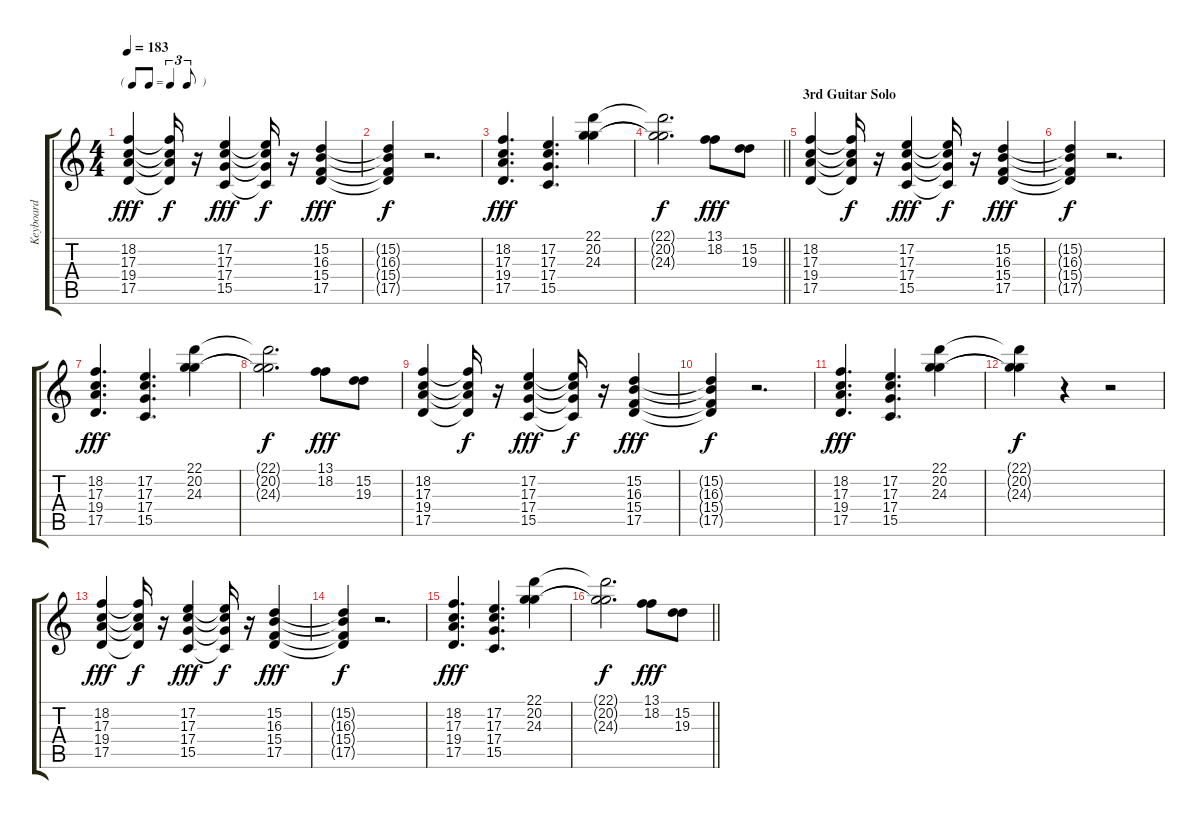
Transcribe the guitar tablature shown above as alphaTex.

\track ("Keyboard" "Keyboard") {instrument drawbarorgan}
\staff {score tabs}
\tuning (E4 B3 G3 D3 A2 E2) {hide}
\ts (4 4)
\tf triplet8th
\tempo 183
\clef g2
\ks c
(18.2 17.3 19.4 17.5).4{dy fff} (18.2{t} 17.3{t} 19.4{t} 17.5{t}).16{dy f} r.16 (17.2 17.3 17.4 15.5).4{dy fff} (17.2{t} 17.3{t} 17.4{t} 15.5{t}).16{dy f} r.16 (15.2 16.3 15.4 17.5).4{dy fff} |
(15.2{t} 16.3{t} 15.4{t} 17.5{t}).4{dy f} r.2{d} |
(18.2 17.3 19.4 17.5).4{d dy fff} (17.2 17.3 17.4 15.5).4{d} (22.1 20.2 24.3).4 |
\barLineRight lightlight
(22.1{t} 20.2{t} 24.3{t}).2{d dy f} (13.1 18.2).8{dy fff} (15.2 19.3).8 |
\section ("" "3rd Guitar Solo")
(18.2 17.3 19.4 17.5).4{volume 9} (18.2{t} 17.3{t} 19.4{t} 17.5{t}).16{dy f} r.16 (17.2 17.3 17.4 15.5).4{dy fff} (17.2{t} 17.3{t} 17.4{t} 15.5{t}).16{dy f} r.16 (15.2 16.3 15.4 17.5).4{dy fff} |
(15.2{t} 16.3{t} 15.4{t} 17.5{t}).4{dy f} r.2{d} |
(18.2 17.3 19.4 17.5).4{d dy fff} (17.2 17.3 17.4 15.5).4{d} (22.1 20.2 24.3).4 |
(22.1{t} 20.2{t} 24.3{t}).2{d dy f} (13.1 18.2).8{dy fff} (15.2 19.3).8 |
(18.2 17.3 19.4 17.5).4 (18.2{t} 17.3{t} 19.4{t} 17.5{t}).16{dy f} r.16 (17.2 17.3 17.4 15.5).4{dy fff} (17.2{t} 17.3{t} 17.4{t} 15.5{t}).16{dy f} r.16 (15.2 16.3 15.4 17.5).4{dy fff} |
(15.2{t} 16.3{t} 15.4{t} 17.5{t}).4{dy f} r.2{d} |
(18.2 17.3 19.4 17.5).4{d dy fff} (17.2 17.3 17.4 15.5).4{d} (22.1 20.2 24.3).4 |
(22.1{t} 20.2{t} 24.3{t}).4{dy f} r.4 r.2 |
(18.2 17.3 19.4 17.5).4{dy fff} (18.2{t} 17.3{t} 19.4{t} 17.5{t}).16{dy f} r.16 (17.2 17.3 17.4 15.5).4{dy fff} (17.2{t} 17.3{t} 17.4{t} 15.5{t}).16{dy f} r.16 (15.2 16.3 15.4 17.5).4{dy fff} |
(15.2{t} 16.3{t} 15.4{t} 17.5{t}).4{dy f} r.2{d} |
(18.2 17.3 19.4 17.5).4{d dy fff} (17.2 17.3 17.4 15.5).4{d} (22.1 20.2 24.3).4 |
\barLineRight lightlight
(22.1{t} 20.2{t} 24.3{t}).2{d dy f} (13.1 18.2).8{dy fff} (15.2 19.3).8
